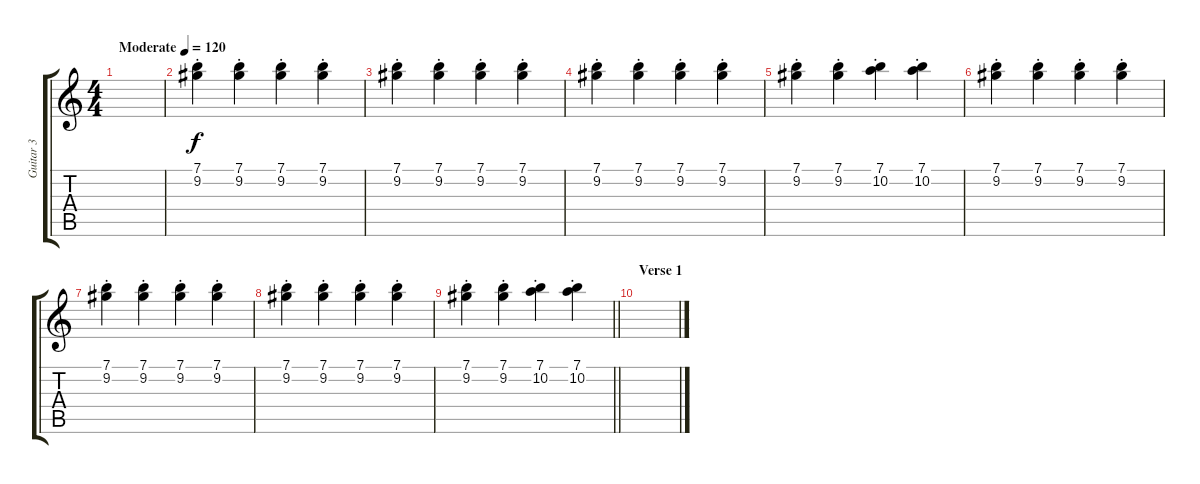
\track ("Guitar 3" "Guitar 3") {instrument electricguitarjazz}
\staff {score tabs}
\tuning (E4 B3 G3 D3 A2 E2) {hide}
\ts (4 4)
\tempo (120 "Moderate")
\clef g2
\ks c
|
(7.1{st} 9.2{st}).4 (7.1{st} 9.2{st}).4 (7.1{st} 9.2{st}).4 (7.1{st} 9.2{st}).4 |
(7.1{st} 9.2{st}).4 (7.1{st} 9.2{st}).4 (7.1{st} 9.2{st}).4 (7.1{st} 9.2{st}).4 |
(7.1{st} 9.2{st}).4 (7.1{st} 9.2{st}).4 (7.1{st} 9.2{st}).4 (7.1{st} 9.2{st}).4 |
(7.1{st} 9.2{st}).4 (7.1{st} 9.2{st}).4 (7.1{st} 10.2{st}).4 (7.1{st} 10.2{st}).4 |
(7.1{st} 9.2{st}).4 (7.1{st} 9.2{st}).4 (7.1{st} 9.2{st}).4 (7.1{st} 9.2{st}).4 |
(7.1{st} 9.2{st}).4 (7.1{st} 9.2{st}).4 (7.1{st} 9.2{st}).4 (7.1{st} 9.2{st}).4 |
(7.1{st} 9.2{st}).4 (7.1{st} 9.2{st}).4 (7.1{st} 9.2{st}).4 (7.1{st} 9.2{st}).4 |
\barLineRight lightlight
(7.1{st} 9.2{st}).4 (7.1{st} 9.2{st}).4 (7.1{st} 10.2{st}).4 (7.1{st} 10.2{st}).4 |
\section ("" "Verse 1")
